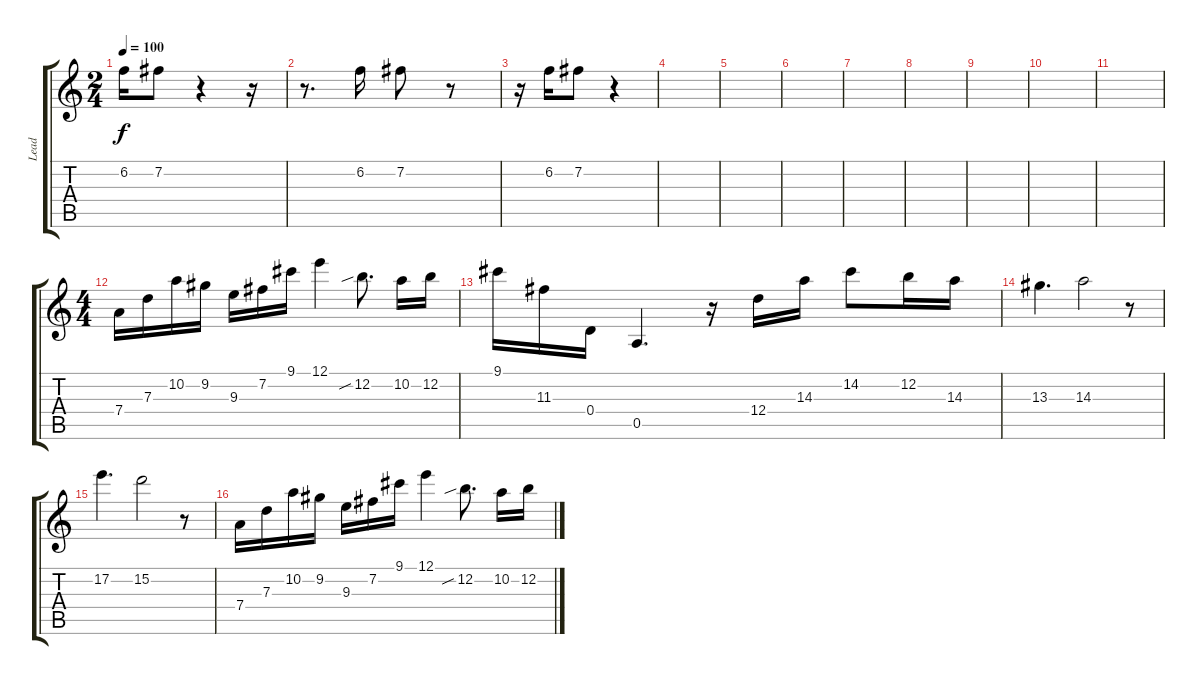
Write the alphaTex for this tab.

\track ("Lead" "Lead") {instrument distortionguitar}
\staff {score tabs}
\tuning (E4 B3 G3 D3 A2 D2) {hide}
\ts (2 4)
\tempo 100
\clef g2
\ks c
6.2.16{dy f} 7.2.8 r.4 r.16 |
r.8{d} 6.2.16 7.2.8 r.8 |
r.16 6.2.16 7.2.8 r.4 |
|
|
|
|
|
|
|
|
\ts (4 4)
7.4.16 7.3.16 10.2.16 9.2.16 9.3.16 7.2.16 9.1.16 12.1.4 12.2{sib}.8{d} 10.2.16 12.2.16 |
9.1.16 11.3.16 0.4.16 0.5.4{d} r.16 12.4.16 14.3.16 14.2.8 12.2.16 14.3.16 |
13.3.4{d} 14.3.2 r.8 |
17.2.4{d} 15.2.2 r.8 |
7.4.16 7.3.16 10.2.16 9.2.16 9.3.16 7.2.16 9.1.16 12.1.4 12.2{sib}.8{d} 10.2.16 12.2.16
